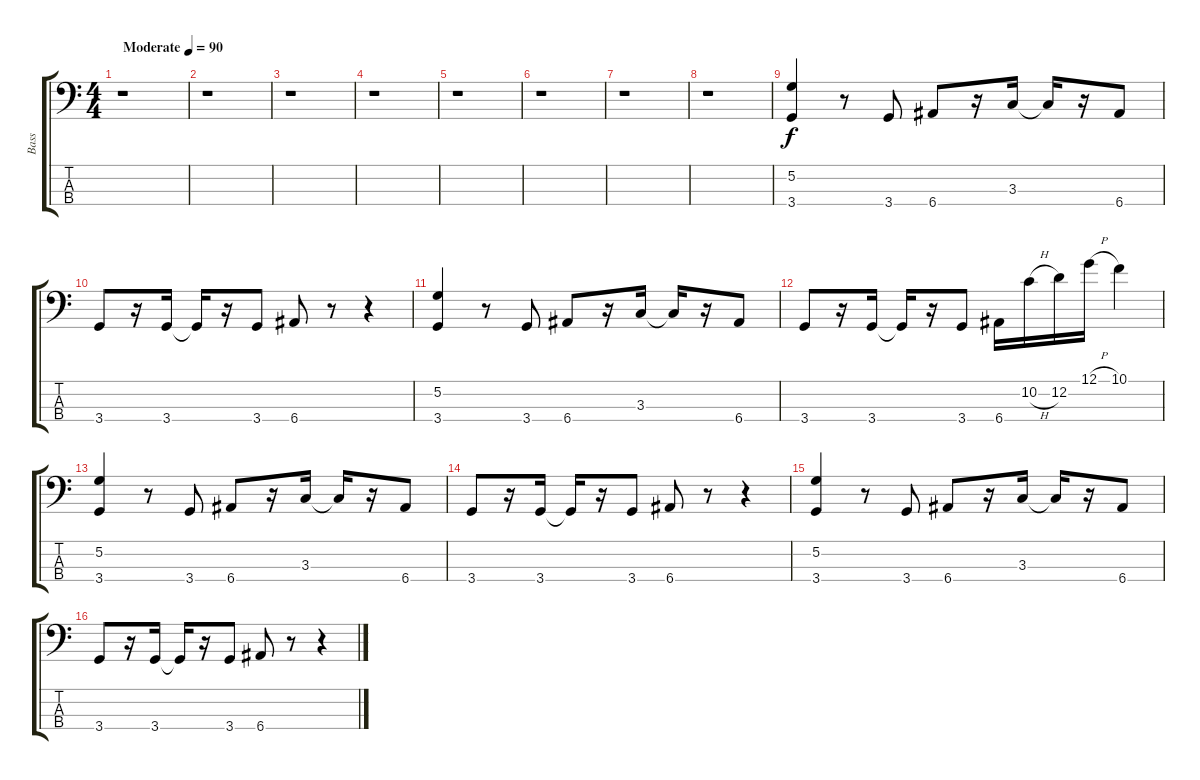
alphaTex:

\track ("Bass" "Bass") {instrument slapbass1}
\staff {score tabs}
\tuning (G2 D2 A1 E1) {hide}
\ts (4 4)
\tempo (90 "Moderate")
\clef f4
\ks c
r.1{dy f instrument slapbass1} |
r.1 |
r.1 |
r.1 |
r.1 |
r.1 |
r.1 |
r.1 |
(5.2 3.4).4 r.8 3.4.8 6.4.8 r.16 3.3.16 3.3{t}.16 r.16 6.4.8 |
3.4.8 r.16 3.4.16 3.4{t}.16 r.16 3.4.8 6.4.8 r.8 r.4 |
(5.2 3.4).4 r.8 3.4.8 6.4.8 r.16 3.3.16 3.3{t}.16 r.16 6.4.8 |
3.4.8 r.16 3.4.16 3.4{t}.16 r.16 3.4.8 6.4.16 10.2{h}.16 12.2.16 12.1{h}.16 10.1.4 |
(5.2 3.4).4 r.8 3.4.8 6.4.8 r.16 3.3.16 3.3{t}.16 r.16 6.4.8 |
3.4.8 r.16 3.4.16 3.4{t}.16 r.16 3.4.8 6.4.8 r.8 r.4 |
(5.2 3.4).4 r.8 3.4.8 6.4.8 r.16 3.3.16 3.3{t}.16 r.16 6.4.8 |
3.4.8 r.16 3.4.16 3.4{t}.16 r.16 3.4.8 6.4.8 r.8 r.4
